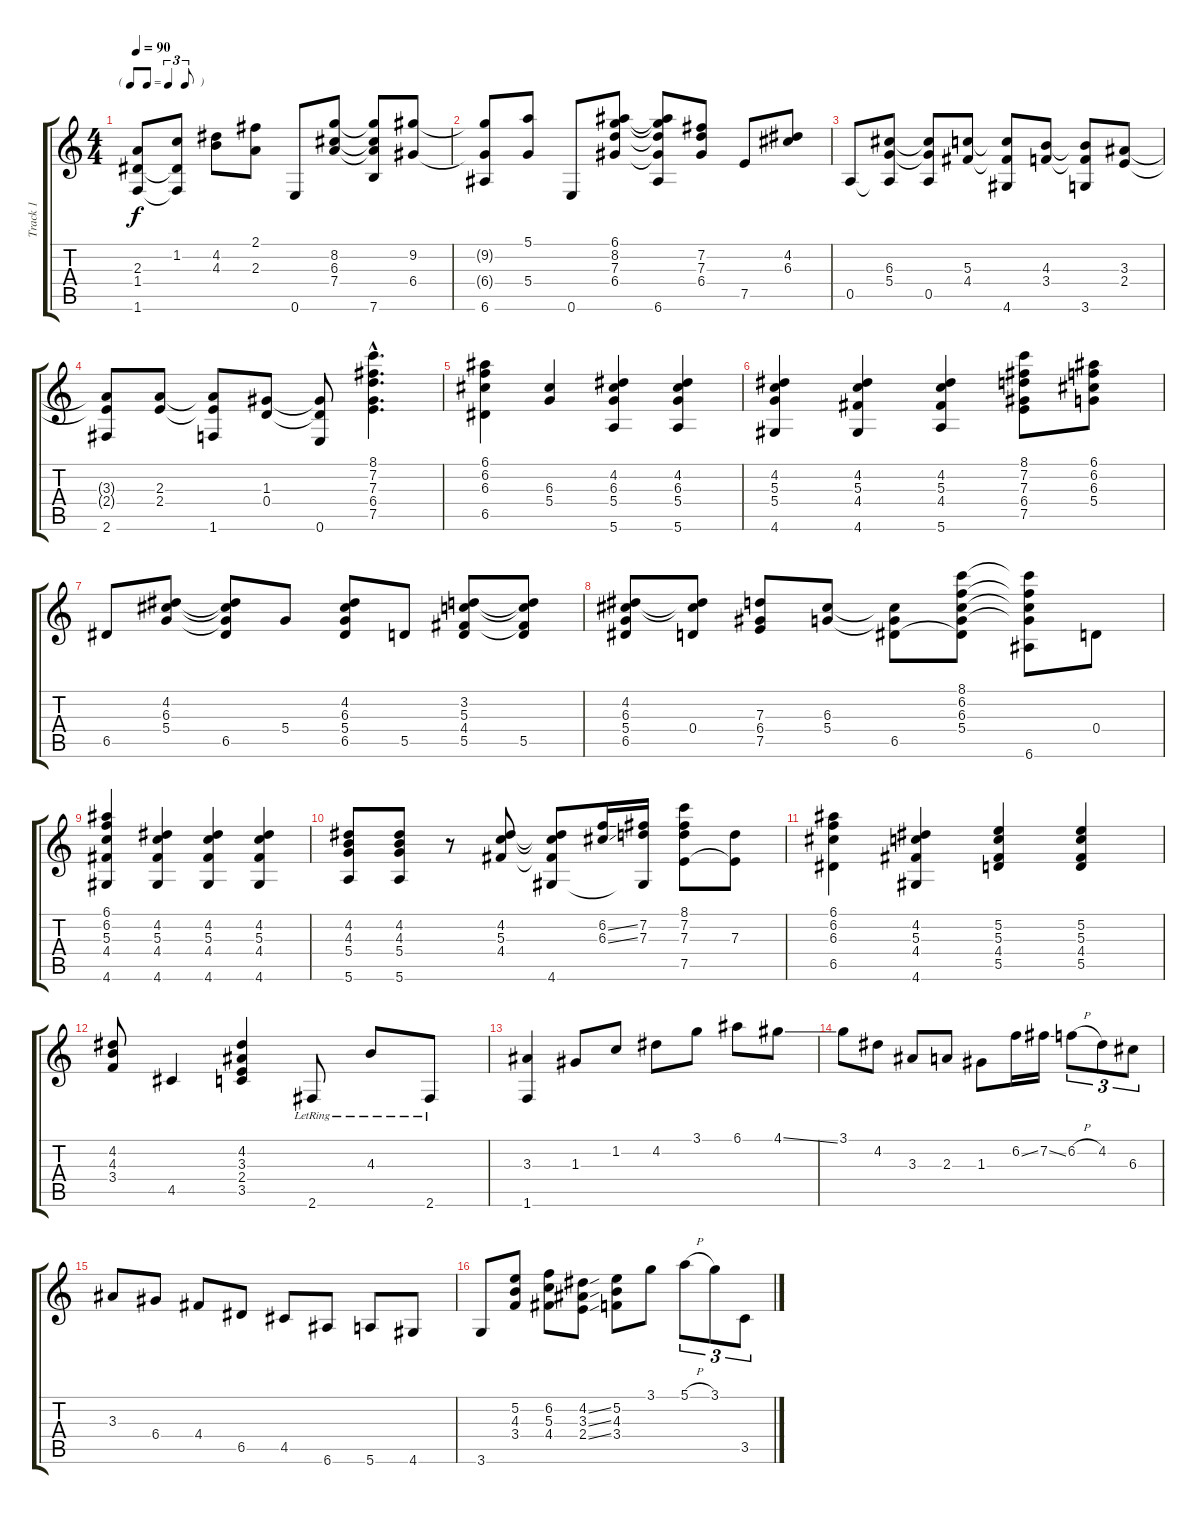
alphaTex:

\track ("Track 1" "Track 1") {instrument electricguitarjazz}
\staff {score tabs}
\tuning (E4 B3 G3 D3 A2 E2) {hide}
\ts (4 4)
\tf triplet8th
\tempo 90
\clef g2
\ks c
(2.3 1.4 1.6).8{dy f} (1.2 1.4{t} 1.6{t}).8 (4.2 4.3).8 (2.1 2.3).8 0.6.8 (8.2 6.3 7.4).8 (8.2{t} 6.3{t} 7.4{t} 7.6).8 (9.2 6.4).8 |
(9.2{t} 6.4{t} 6.6).8 (5.1 5.4).8 0.6.8 (6.1 8.2 7.3 6.4).8 (6.1{t} 8.2{t} 7.3{t} 6.4{t} 6.6).8 (7.2 7.3 6.4).8 7.5.8 (4.2 6.3).8 |
0.5.8 (6.3 5.4 0.5{t}).8 (6.3{t} 5.4{t} 0.5).8 (5.3 4.4).8 (5.3{t} 4.4{t} 4.6).8 (4.3 3.4).8 (4.3{t} 3.4{t} 3.6).8 (3.3 2.4).8 |
(3.3{t} 2.4{t} 2.6).8 (2.3 2.4).8 (2.3{t} 2.4{t} 1.6).8 (1.3 0.4).8 (1.3{t} 0.4{t} 0.6).8 (8.1{hac} 7.2{hac} 7.3{hac} 6.4{hac} 7.5{hac}).4{d} |
(6.1 6.2 6.3 6.5).4 (6.3 5.4).4 (4.2 6.3 5.4 5.6).4 (4.2 6.3 5.4 5.6).4 |
(4.2 5.3 5.4 4.6).4 (4.2 5.3 4.4 4.6).4 (4.2 5.3 4.4 5.6).4 (8.1 7.2 7.3 6.4 7.5).8 (6.1 6.2 6.3 5.4).8 |
6.5.8 (4.2 6.3 5.4).8 (4.2{t} 6.3{t} 5.4{t} 6.5).8 5.4.8 (4.2 6.3 5.4 6.5).8 5.5.8 (3.2 5.3 4.4 5.5).8 (3.2{t} 5.3{t} 4.4{t} 5.5).8 |
(4.2 6.3 5.4 6.5).8 (4.2{t} 6.3{t} 0.4).8 (7.3 6.4 7.5).8 (6.3 5.4).8 (6.3{t} 5.4{t} 6.5).8 (8.1 6.2 6.3 5.4 6.5{t}).8 (8.1{t} 6.2{t} 6.3{t} 5.4{t} 6.6).8 0.4.8 |
(6.1 6.2 5.3 4.4 4.6).4 (4.2 5.3 4.4 4.6).4 (4.2 5.3 4.4 4.6).4 (4.2 5.3 4.4 4.6).4 |
(4.2 4.3 5.4 5.6).8 (4.2 4.3 5.4 5.6).8 r.8 (4.2 5.3 4.4).8 (4.2{t} 5.3{t} 4.4{t} 4.6).8 (6.2{ss} 6.3{ss}).16 (7.2 7.3 4.6{t}).16 (8.1 7.2 7.3 7.5).8 (7.3 7.5{t}).8 |
(6.1 6.2 6.3 6.5).4 (4.2 5.3 4.4 4.6).4 (5.2 5.3 4.4 5.5).4 (5.2 5.3 4.4 5.5).4 |
(4.2 4.3 3.4).8 4.5.4 (4.2 3.3 2.4 3.5).4 2.6{lr}.8 4.3{lr}.8 2.6{lr}.8 |
(3.3 1.6).4 1.3.8 1.2.8 4.2.8 3.1.8 6.1.8 4.1{ss}.8 |
3.1.8 4.2.8 3.3.8 2.3.8 1.3.8 6.2{ss}.16 7.2{ss}.16 6.2{h}.8{tu (3 2)} 4.2.8{tu (3 2)} 6.3.8{tu (3 2)} |
3.3.8 6.4.8 4.4.8 6.5.8 4.5.8 6.6.8 5.6.8 4.6.8 |
3.6.8 (5.2 4.3 3.4).8 (6.2 5.3 4.4).8 (4.2{ss} 3.3{ss} 2.4{ss}).8 (5.2 4.3 3.4).8 3.1.8 5.1{h}.8{tu (3 2)} 3.1.8{tu (3 2)} 3.5.8{tu (3 2)}
